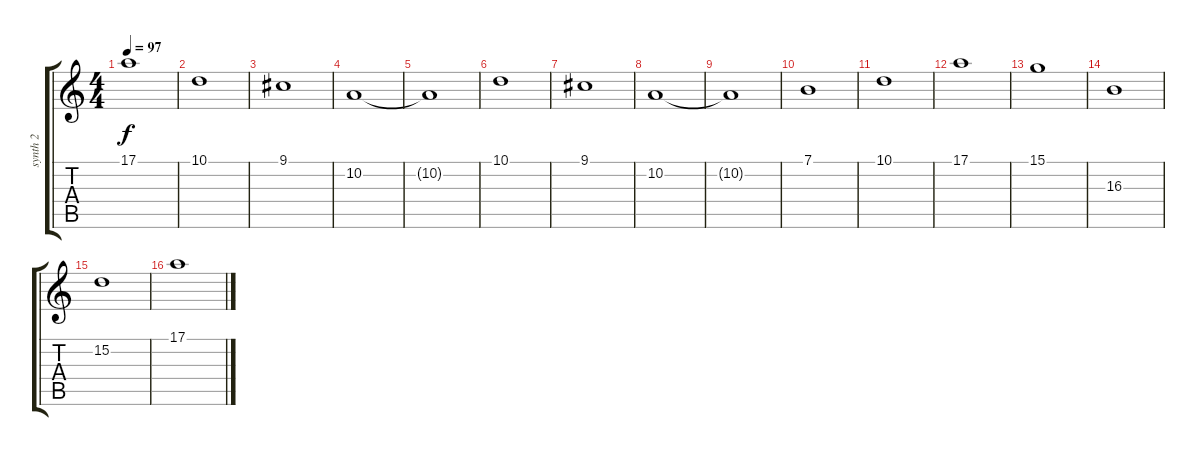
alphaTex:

\track ("synth 2" "synth 2") {instrument synthstrings2}
\staff {score tabs}
\tuning (E4 B3 G3 D3 A2 E2) {hide}
\ts (4 4)
\tempo 97
\clef g2
\ks c
17.1{t}.1{dy f} |
10.1.1 |
9.1.1 |
10.2.1 |
10.2{t}.1 |
10.1.1 |
9.1.1 |
10.2.1 |
10.2{t}.1 |
7.1.1 |
10.1.1 |
17.1.1 |
15.1.1 |
16.3.1 |
15.2.1 |
17.1.1
